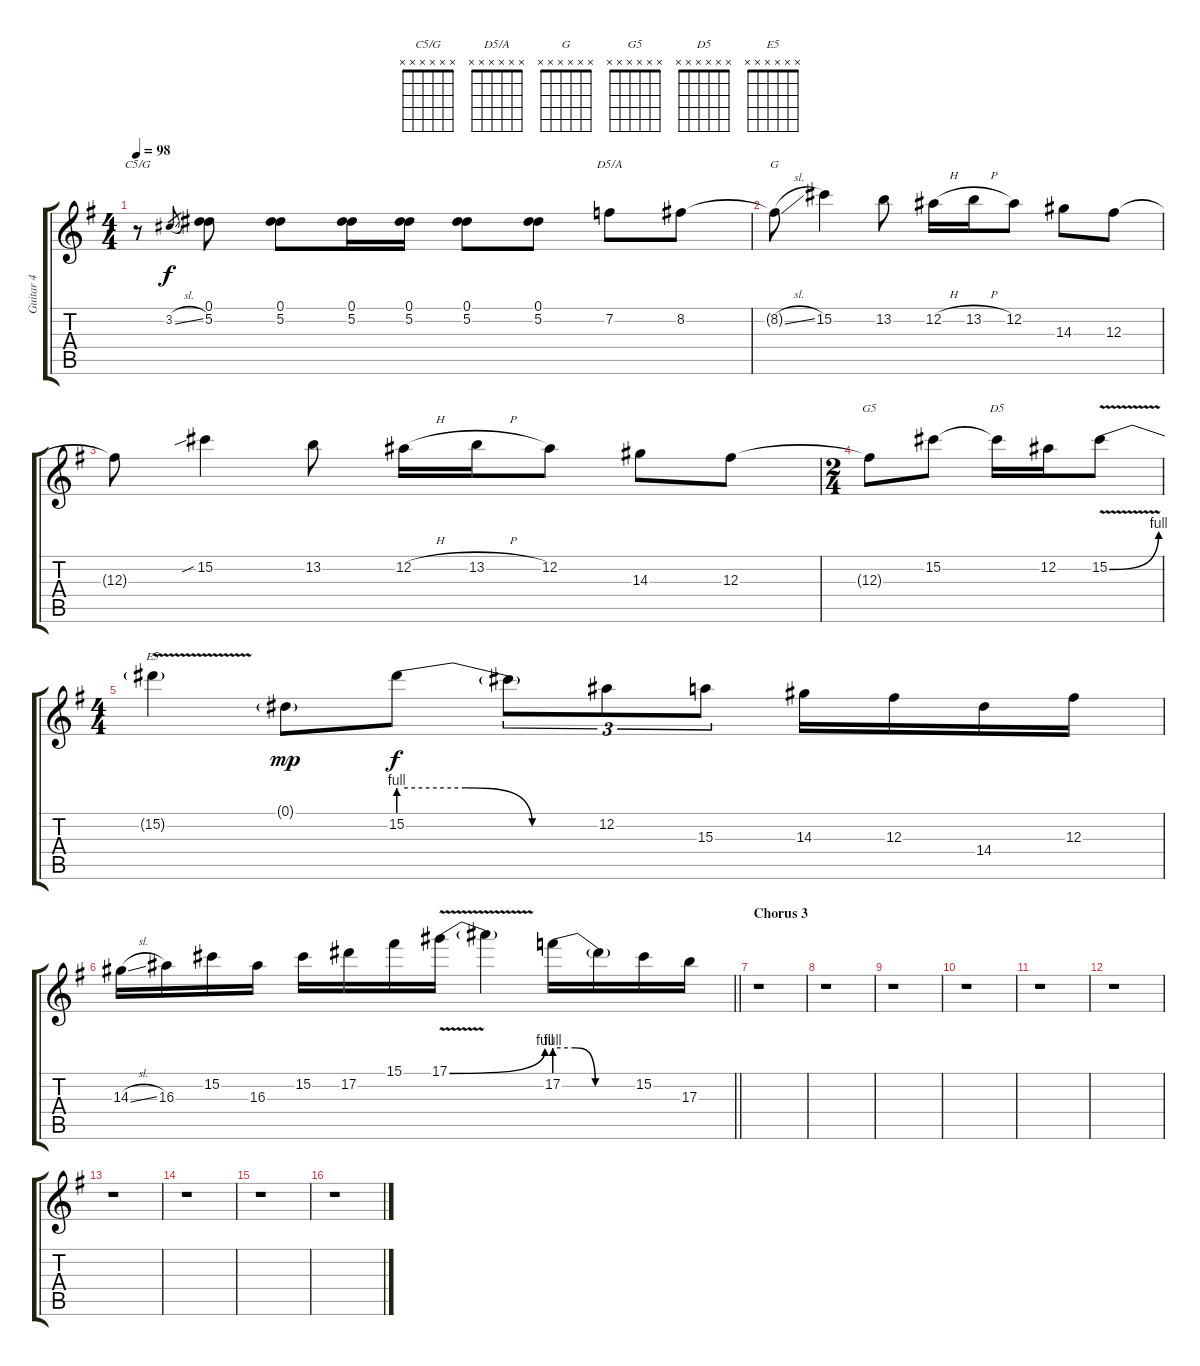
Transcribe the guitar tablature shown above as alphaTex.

\track ("Guitar 4" "Guitar 4") {instrument overdrivenguitar}
\staff {score tabs}
\tuning (Eb4 Bb3 Gb3 Db3 Ab2 Eb2) {hide}
\chord ("C5/G" x x x x x x)
\chord ("D5/A" x x x x x x)
\chord ("G" x x x x x x)
\chord ("G5" x x x x x x)
\chord ("D5" x x x x x x)
\chord ("E5" x x x x x x)
\ts (4 4)
\tempo 98
\clef g2
\ks g
r.8{ch "C5/G" dy mf} 3.2{sl}.8{gr dy f} (0.1 5.2).8 (0.1 5.2).8 (0.1 5.2).16 (0.1 5.2).16 (0.1 5.2).8 (0.1 5.2).8 7.2.8{ch "D5/A"} 8.2.8 |
8.2{sl t}.8{ch "G"} 15.2.4 13.2.8 12.2{h}.16 13.2{h}.16 12.2.8 14.3.8 12.3.8 |
12.3{t}.8 15.2{sib}.4 13.2.8 12.2{h}.16 13.2{h}.16 12.2.8 14.3.8 12.3.8 |
\ts (2 4)
12.3{t}.8{ch "G5"} 15.2.8 15.2{t}.16{ch "D5"} 12.2.16 15.2{be (bend 0 0 60 4) v}.8 |
\ts (4 4)
15.2{t}.4{ch "E5"} 0.1{g}.8{dy mp} 15.2{be (custom 0 4 20 4 40 0 60 0)}.8{dy f} 15.2{t}.8{tu (3 2)} 12.2.8{tu (3 2)} 15.3.8{tu (3 2)} 14.3.16 12.3.16 14.4.16 12.3.16 |
\barLineRight lightlight
14.3{sl}.16 16.3.16 15.2.16 16.3.16 15.2.16 17.2.16 15.1.16 17.1{be (bend 0 0 60 4) v}.16 17.1{t}.4 17.2{be (custom 0 4 15 4 30 0 45 0 60 0)}.16 17.2{t}.16 15.2.16 17.3.16 |
\section ("" "Chorus 3")
r.1 |
r.1 |
r.1 |
r.1 |
r.1 |
r.1 |
r.1 |
r.1 |
r.1 |
r.1
